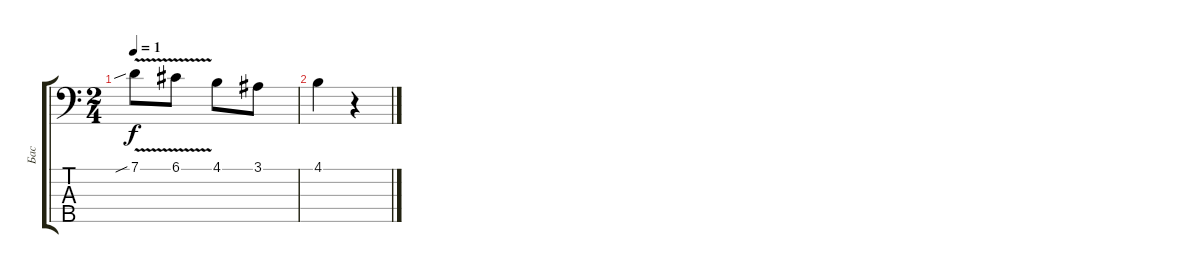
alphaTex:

\track ("Бас" "Бас") {instrument electricbassfinger}
\staff {score tabs}
\tuning (G2 D2 A1 E1 B0) {hide}
\ts (2 4)
\tempo 1
\clef f4
\ks c
7.1{v sib}.8{dy f} 6.1{v}.8 4.1.8 3.1.8 |
4.1.4 r.4
